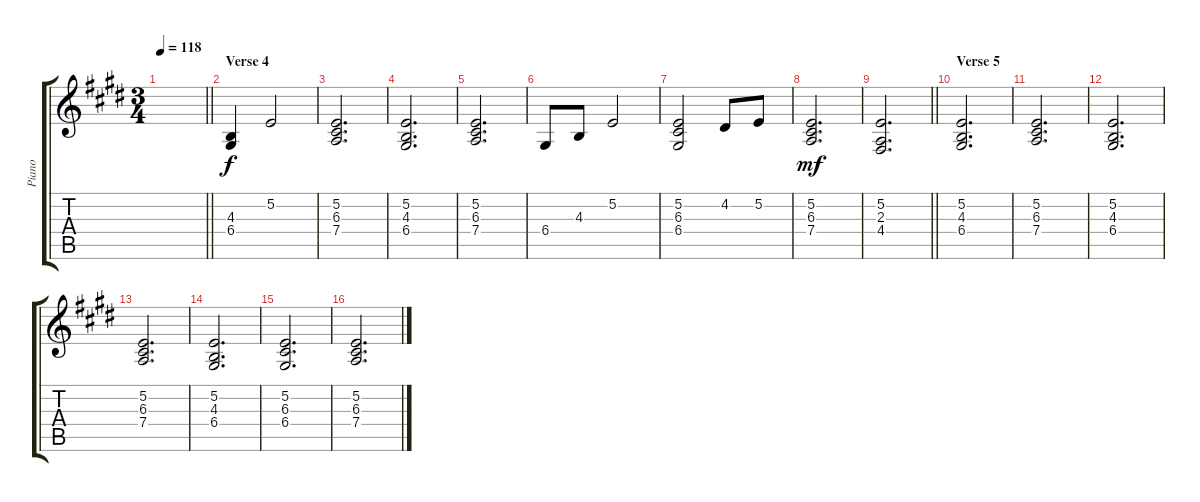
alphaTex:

\track ("Piano" "Piano") {instrument acousticgrandpiano}
\staff {score tabs}
\tuning (E4 B3 G3 D3 A2 E2) {hide}
\ts (3 4)
\tempo 118
\clef g2
\barLineRight lightlight
\ks e
|
\section ("" "Verse 4")
(4.3 6.4).4 5.2.2 |
(5.2 6.3 7.4).2{d} |
(5.2 4.3 6.4).2{d} |
(5.2 6.3 7.4).2{d} |
6.4.8 4.3.8 5.2.2 |
(5.2 6.3 6.4).2 4.2.8{dy f} 5.2.8 |
(5.2 6.3 7.4).2{d dy mf} |
\barLineRight lightlight
(5.2 2.3 4.4).2{d} |
\section ("" "Verse 5")
(5.2 4.3 6.4).2{d} |
(5.2 6.3 7.4).2{d} |
(5.2 4.3 6.4).2{d} |
(5.2 6.3 7.4).2{d} |
(5.2 4.3 6.4).2{d} |
(5.2 6.3 6.4).2{d} |
(5.2 6.3 7.4).2{d}
